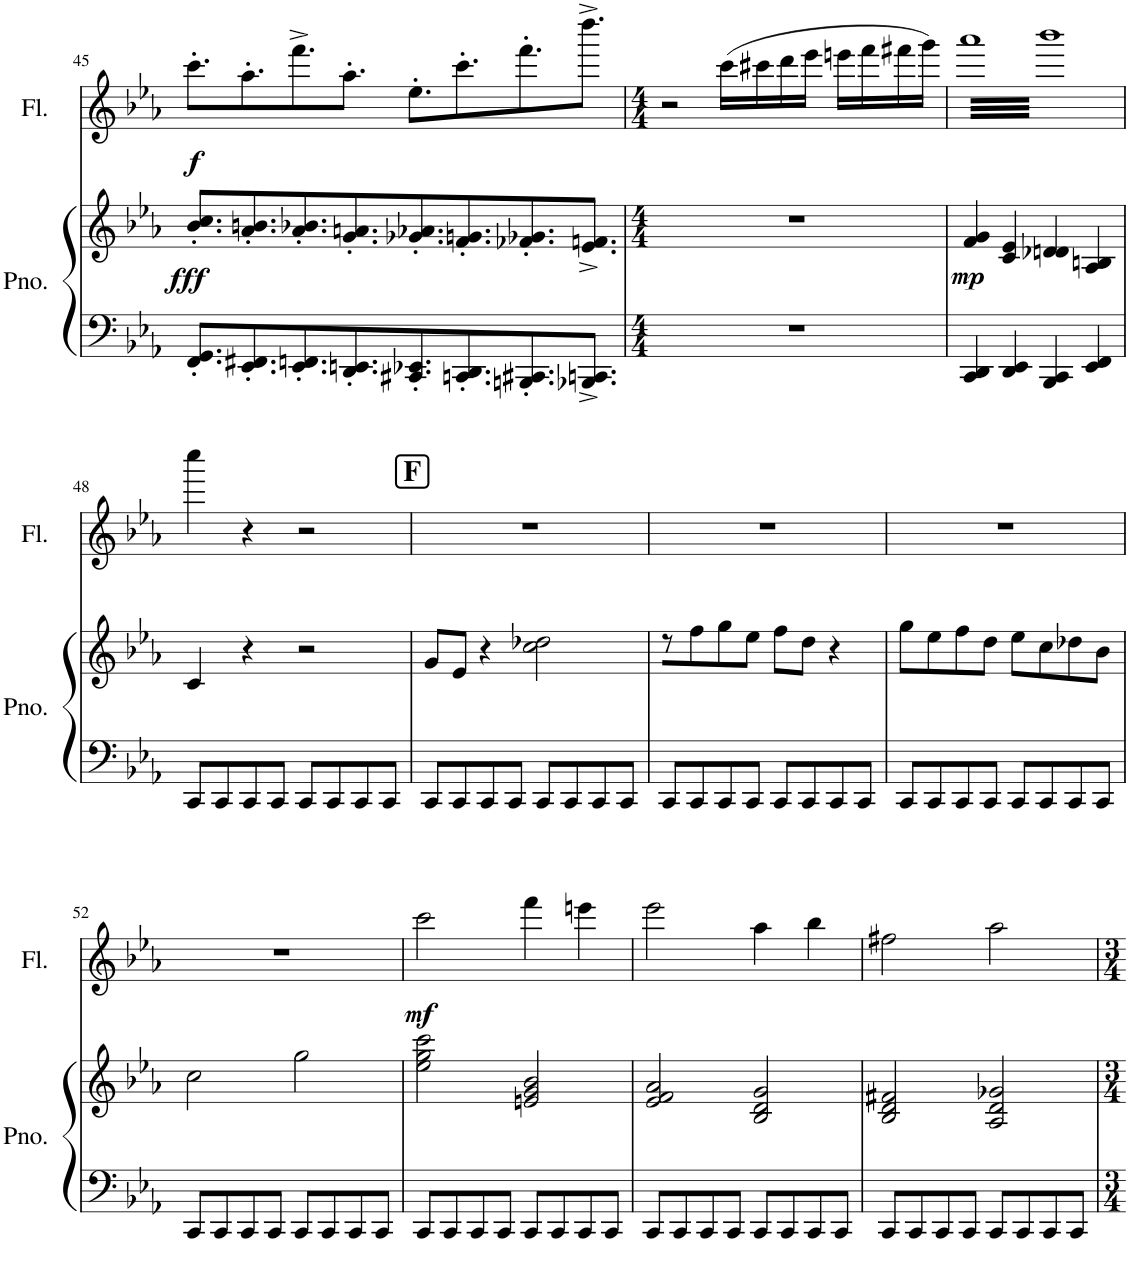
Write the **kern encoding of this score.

**kern	**kern	**dynam	**kern	**dynam
*part2	*part2	*part2	*part1	*part1
*staff3	*staff2	*staff2/3	*staff1	*staff1
*I"Piano	*	*	*I"Flute	*
*I'Pno.	*	*	*I'Fl.	*
!!LO:PB:g=z
*clefF4	*clefG2	*	*clefG2	*
*k[b-e-a-]	*k[b-e-a-]	*	*k[b-e-a-]	*
*M3/2	*M3/2	*	*M3/2	*
=45	=45	=45	=45	=45
!	!	!LO:DY:b	!	!LO:DY:b
8.FF/' 8.GG/'L	8.b-/' 8.cc/'L	fff	8.ccc'\L	f
8.EE-/' 8.FF#X/'	8.a-/' 8.bn/'	.	8.aa-'\	.
8.EE-/' 8.FFn/'	8.a-/' 8.b-X/'	.	8.fff^\	.
8.DD/' 8.EEn/'	8.g/' 8.an/'	.	8.aa-'\J	.
8.CC#X/' 8.EE-X/'	8.g-X/' 8.a-X/'	.	8.ee-'\L	.
8.CCn/' 8.DD/'	8.f/' 8.gn/'	.	8.ccc'\	.
8.BBBn/' 8.CC#X/'	8.f-X/' 8.g-X/'	.	8.fff'\	.
8.BBB-X/^ 8.CCn/^J	8.e-/^ 8.fn/^J	.	8.dddd^\J	.
=46	=46	=46	=46	=46
*M4/4	*M4/4	*	*M4/4	*
1r	1r	.	2r	.
.	.	.	(16ccc\LL	.
.	.	.	16ccc#X\	.
.	.	.	16ddd\	.
.	.	.	16eee-\JJ	.
.	.	.	16eeen\LL	.
.	.	.	16fff\	.
.	.	.	16fff#X\	.
.	.	.	16ggg\JJ)	.
=47	=47	=47	=47	=47
!	!	!LO:DY:b	!	!
*	*	*	*tremolo	*
4CC/ 4DD/	4f/ 4g/	mp	64aaa-LLLL	.
.	.	.	64bbb-	.
.	.	.	64aaa-	.
.	.	.	64bbb-	.
.	.	.	64aaa-	.
.	.	.	64bbb-	.
.	.	.	64aaa-	.
.	.	.	64bbb-	.
.	.	.	64aaa-	.
.	.	.	64bbb-	.
.	.	.	64aaa-	.
.	.	.	64bbb-	.
.	.	.	64aaa-	.
.	.	.	64bbb-	.
.	.	.	64aaa-	.
.	.	.	64bbb-	.
4DD/ 4EE-/	4c/ 4e-/	.	64aaa-	.
.	.	.	64bbb-	.
.	.	.	64aaa-	.
.	.	.	64bbb-	.
.	.	.	64aaa-	.
.	.	.	64bbb-	.
.	.	.	64aaa-	.
.	.	.	64bbb-	.
.	.	.	64aaa-	.
.	.	.	64bbb-	.
.	.	.	64aaa-	.
.	.	.	64bbb-	.
.	.	.	64aaa-	.
.	.	.	64bbb-	.
.	.	.	64aaa-	.
.	.	.	64bbb-	.
4BBB-/ 4CC/	4d-X/ 4dn/	.	64aaa-	.
.	.	.	64bbb-	.
.	.	.	64aaa-	.
.	.	.	64bbb-	.
.	.	.	64aaa-	.
.	.	.	64bbb-	.
.	.	.	64aaa-	.
.	.	.	64bbb-	.
.	.	.	64aaa-	.
.	.	.	64bbb-	.
.	.	.	64aaa-	.
.	.	.	64bbb-	.
.	.	.	64aaa-	.
.	.	.	64bbb-	.
.	.	.	64aaa-	.
.	.	.	64bbb-	.
4EE-/ 4FF/	4A-/ 4Bn/	.	64aaa-	.
.	.	.	64bbb-	.
.	.	.	64aaa-	.
.	.	.	64bbb-	.
.	.	.	64aaa-	.
.	.	.	64bbb-	.
.	.	.	64aaa-	.
.	.	.	64bbb-	.
.	.	.	64aaa-	.
.	.	.	64bbb-	.
.	.	.	64aaa-	.
.	.	.	64bbb-	.
.	.	.	64aaa-	.
.	.	.	64bbb-	.
.	.	.	64aaa-	.
.	.	.	64bbb-JJJJ	.
*	*	*	*Xtremolo	*
!!LO:LB:g=z
=48	=48	=48	=48	=48
8CC/L	4c/	.	4cccc\	.
.	.	.	.	.
.	.	.	.	.
.	.	.	.	.
.	.	.	.	.
.	.	.	.	.
.	.	.	.	.
.	.	.	.	.
8CC/	.	.	.	.
.	.	.	.	.
.	.	.	.	.
.	.	.	.	.
.	.	.	.	.
.	.	.	.	.
.	.	.	.	.
.	.	.	.	.
8CC/	4r	.	4r	.
.	.	.	.	.
.	.	.	.	.
.	.	.	.	.
.	.	.	.	.
.	.	.	.	.
.	.	.	.	.
.	.	.	.	.
8CC/J	.	.	.	.
.	.	.	.	.
.	.	.	.	.
.	.	.	.	.
.	.	.	.	.
.	.	.	.	.
.	.	.	.	.
.	.	.	.	.
8CC/L	2r	.	2r	.
8CC/	.	.	.	.
8CC/	.	.	.	.
8CC/J	.	.	.	.
!!LO:REH:place=s1:a:B:cj:fs=14:t=F
=49	=49	=49	=49	=49
8CC/L	8g/L	.	1r	.
8CC/	8e-/J	.	.	.
8CC/	4r	.	.	.
8CC/J	.	.	.	.
8CC/L	2cc\ 2dd-X\	.	.	.
8CC/	.	.	.	.
8CC/	.	.	.	.
8CC/J	.	.	.	.
=50	=50	=50	=50	=50
8CC/L	8r	.	1r	.
8CC/	8ff\	.	.	.
8CC/	8gg\	.	.	.
8CC/J	8ee-\J	.	.	.
8CC/L	8ff\L	.	.	.
8CC/	8dd\J	.	.	.
8CC/	4r	.	.	.
8CC/J	.	.	.	.
=51	=51	=51	=51	=51
8CC/L	8gg\L	.	1r	.
8CC/	8ee-\	.	.	.
8CC/	8ff\	.	.	.
8CC/J	8dd\J	.	.	.
8CC/L	8ee-\L	.	.	.
8CC/	8cc\	.	.	.
8CC/	8dd-X\	.	.	.
8CC/J	8b-\J	.	.	.
!!LO:LB:g=z
=52	=52	=52	=52	=52
8CC/L	2cc\	.	1r	.
8CC/	.	.	.	.
8CC/	.	.	.	.
8CC/J	.	.	.	.
8CC/L	2gg\	.	.	.
8CC/	.	.	.	.
8CC/	.	.	.	.
8CC/J	.	.	.	.
=53	=53	=53	=53	=53
!	!	!	!	!LO:DY:b
8CC/L	2ee-\ 2gg\ 2ccc\	.	2ccc\	mf
8CC/	.	.	.	.
8CC/	.	.	.	.
8CC/J	.	.	.	.
8CC/L	2en/ 2g/ 2b-/	.	4fff\	.
8CC/	.	.	.	.
8CC/	.	.	4eeen\	.
8CC/J	.	.	.	.
=54	=54	=54	=54	=54
8CC/L	2e-/ 2f/ 2a-/	.	2eee-\	.
8CC/	.	.	.	.
8CC/	.	.	.	.
8CC/J	.	.	.	.
8CC/L	2B-/ 2d/ 2g/	.	4aa-\	.
8CC/	.	.	.	.
8CC/	.	.	4bb-\	.
8CC/J	.	.	.	.
=55	=55	=55	=55	=55
8CC/L	2B-/ 2d/ 2f#X/	.	2ff#X\	.
8CC/	.	.	.	.
8CC/	.	.	.	.
8CC/J	.	.	.	.
8CC/L	2A-/ 2d/ 2g-X/	.	2aa-\	.
8CC/	.	.	.	.
8CC/	.	.	.	.
8CC/J	.	.	.	.
=	=	=	=	=
*-	*-	*-	*-	*-
